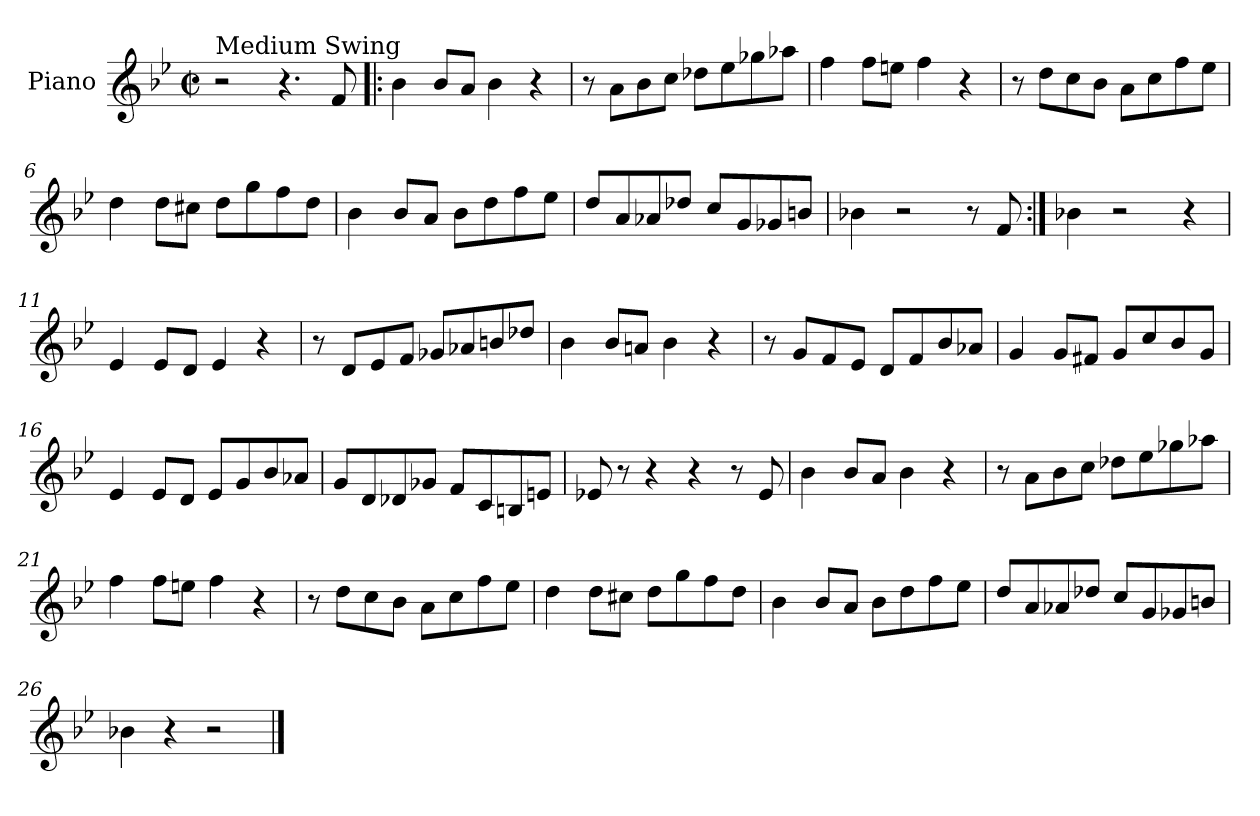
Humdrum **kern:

**kern
*part1
*staff1
*I"Piano
*I'Pno.
*clefG2
*k[b-e-]
*B-:
*M2/2
*met(c|)
=1
!LO:TX:a:t=Medium Swing
2r
4.r
8f/
=2!|:
4b-\
8b-/L
8a/J
4b-\
4r
=3
8r
8a\L
8b-\
8cc\J
8dd-X\L
8ee-\
8gg-X\
8aa-X\J
=4
4ff\
8ff\L
8een\J
4ff\
4r
!!LO:LB:g=z
=5
8r
8dd\L
8cc\
8b-\J
8a\L
8cc\
8ff\
8ee-\J
=6
4dd\
8dd\L
8cc#X\J
8dd\L
8gg\
8ff\
8dd\J
=7
4b-\
8b-/L
8a/J
8b-\L
8dd\
8ff\
8ee-\J
!!LO:LB:g=z
=8
8dd/L
8a/
8a-X/
8dd-X/J
8cc/L
8g/
8g-X/
8bn/J
=9
4b-X\
2r
8r
8f/
=10:|!
4b-X\
2r
4r
=11
4e-/
8e-/L
8d/J
4e-/
4r
!!LO:LB:g=z
=12
8r
8d/L
8e-/
8f/J
8g-X/L
8a-X/
8bn/
8dd-X/J
=13
4b-\
8b-/L
8an/J
4b-\
4r
=14
8r
8g/L
8f/
8e-/J
8d/L
8f/
8b-/
8a-X/J
=15
4g/
8g/L
8f#X/J
8g/L
8cc/
8b-/
8g/J
!!LO:LB:g=z
=16
4e-/
8e-/L
8d/J
8e-/L
8g/
8b-/
8a-X/J
=17
8g/L
8d/
8d-X/
8g-X/J
8f/L
8c/
8Bn/
8en/J
=18
8e-X/
8r
4r
4r
8r
8e-/
=19
4b-\
8b-/L
8a/J
4b-\
4r
!!LO:LB:g=z
=20
8r
8a\L
8b-\
8cc\J
8dd-X\L
8ee-\
8gg-X\
8aa-X\J
=21
4ff\
8ff\L
8een\J
4ff\
4r
=22
8r
8dd\L
8cc\
8b-\J
8a\L
8cc\
8ff\
8ee-\J
=23
4dd\
8dd\L
8cc#X\J
8dd\L
8gg\
8ff\
8dd\J
!!LO:LB:g=z
=24
4b-\
8b-/L
8a/J
8b-\L
8dd\
8ff\
8ee-\J
=25
8dd/L
8a/
8a-X/
8dd-X/J
8cc/L
8g/
8g-X/
8bn/J
=26
4b-X\
4r
2r
==
*-
